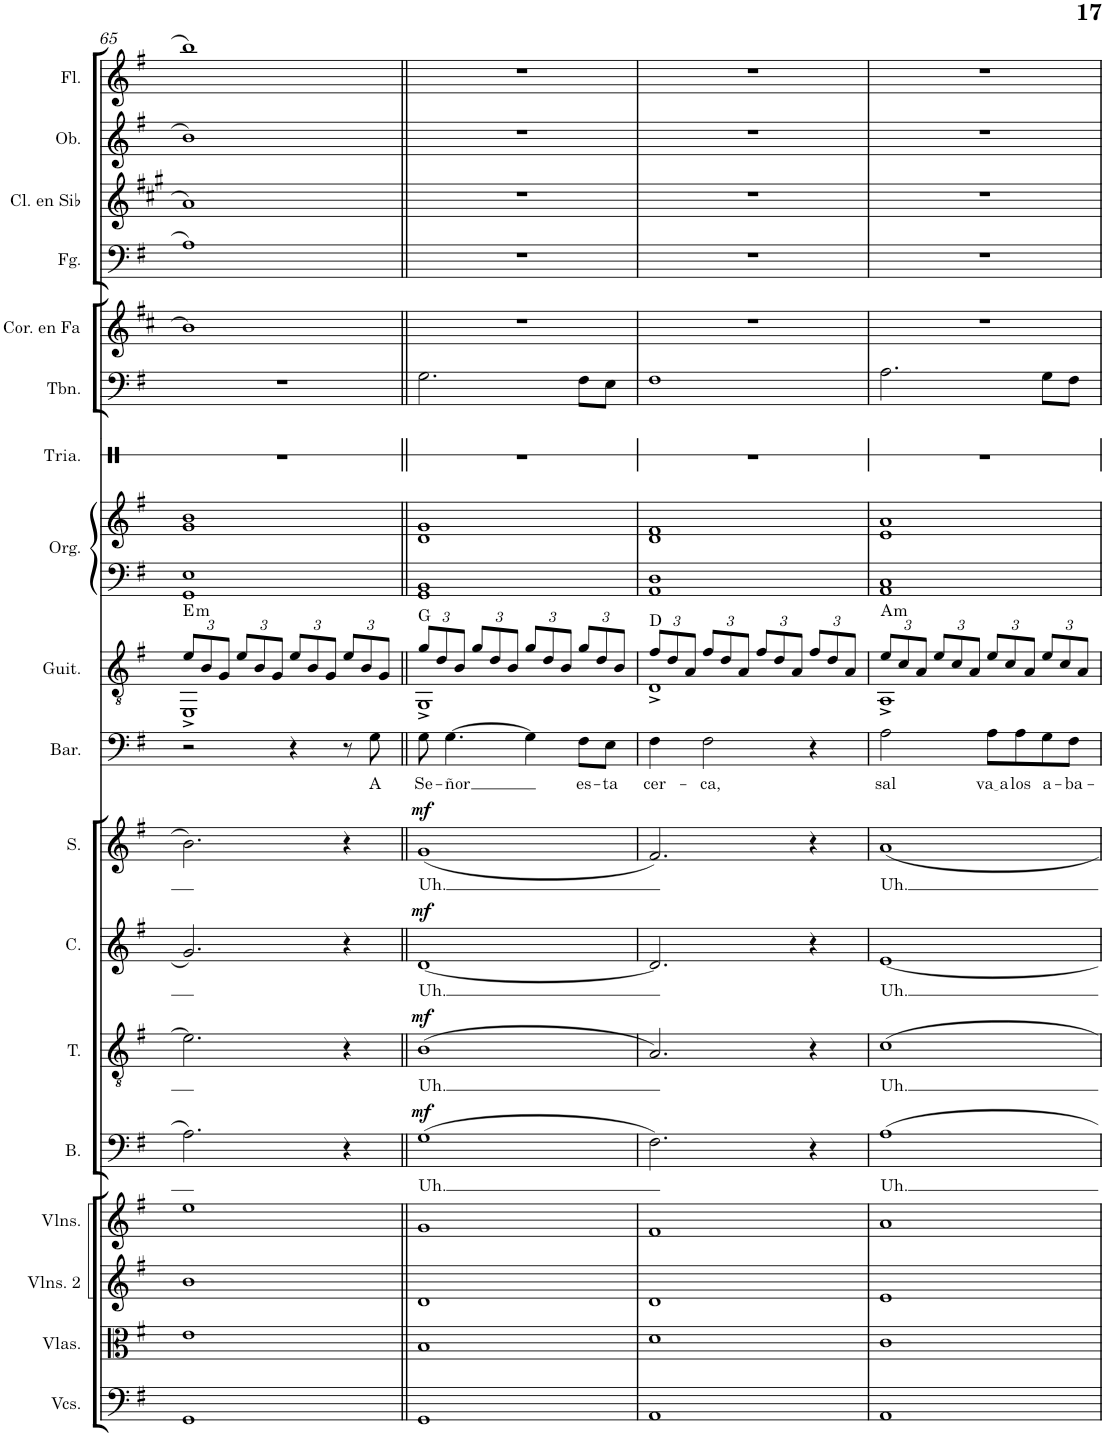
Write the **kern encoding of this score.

**kern	**kern	**kern	**kern	**kern	**text	**dynam	**kern	**text	**dynam	**kern	**text	**dynam	**kern	**text	**dynam	**kern	**text	**kern	**harte	**kern	**kern	**kern	**kern	**kern	**kern	**kern	**kern	**kern
*part18	*part17	*part16	*part15	*part14	*part14	*part14	*part13	*part13	*part13	*part12	*part12	*part12	*part11	*part11	*part11	*part10	*part10	*part9	*part9	*part8	*part8	*part7	*part6	*part5	*part4	*part3	*part2	*part1
*staff19	*staff18	*staff17	*staff16	*staff15	*staff15	*staff15	*staff14	*staff14	*staff14	*staff13	*staff13	*staff13	*staff12	*staff12	*staff12	*staff11	*staff11	*staff10	*	*staff9	*staff8	*staff7	*staff6	*staff5	*staff4	*staff3	*staff2	*staff1
*I"Violonchelos	*I"Violas	*I"Violines 2	*I"Violines 1	*I"Bajo	*	*	*I"Tenor	*	*	*I"Contralto	*	*	*I"Soprano	*	*	*I"Barítono	*	*I"Guitarra	*	*I"Órgano	*	*I"Triángulo	*I"Trombón	*I"Corno en Fa	*I"Fagot	*I"Clarinete en Sib	*I"Oboe	*I"Flauta
*I'Vcs.	*I'Vlas.	*I'Vlns. 2	*I'Vlns. 1	*I'B.	*	*	*I'T.	*	*	*I'C.	*	*	*I'S.	*	*	*I'Bar.	*	*I'Guit.	*	*	*	*	*I'Tbn.	*I'Cor. en Fa	*I'Fg.	*I'Cl. en Sib	*I'Ob.	*I'Fl.
!!LO:PB:g=z
*clefF4	*clefC3	*clefG2	*clefG2	*clefF4	*	*	*clefGv2	*	*	*clefG2	*	*	*clefG2	*	*	*clefF4	*	*clefGv2	*	*clefF4	*clefG2	*clefX	*clefF4	*clefG2	*clefF4	*clefG2	*clefG2	*clefG2
*	*	*	*	*	*	*	*	*	*	*	*	*	*	*	*	*	*	*	*	*	*	*	*	*Trd4c7	*	*Trd1c2	*	*
*k[f#]	*k[f#]	*k[f#]	*k[f#]	*k[f#]	*	*	*k[f#]	*	*	*k[f#]	*	*	*k[f#]	*	*	*k[f#]	*	*k[f#]	*	*k[f#]	*k[f#]	*k[]	*k[f#]	*k[f#c#]	*k[f#]	*k[f#c#g#]	*k[f#]	*k[f#]
*M4/4	*M4/4	*M4/4	*M4/4	*M4/4	*	*	*M4/4	*	*	*M4/4	*	*	*M4/4	*	*	*M4/4	*	*M4/4	*	*M4/4	*M4/4	*M4/4	*M4/4	*M4/4	*M4/4	*M4/4	*M4/4	*M4/4
*	*	*	*	*	*	*	*	*	*	*	*	*	*	*	*	*	*	*Xbrackettup	*	*	*	*	*	*	*	*	*	*
=65	=65	=65	=65	=65	=65	=65	=65	=65	=65	=65	=65	=65	=65	=65	=65	=65	=65	=65	=65	=65	=65	=65	=65	=65	=65	=65	=65	=65
*	*	*	*	*	*	*	*	*	*	*	*	*	*	*	*	*	*	*^	*	*	*	*	*	*	*	*	*	*
!	!	!	!	!	!	!	!	!	!	!	!	!	!	!	!	!	!	!	!	!LO:H:kt=m	!	!	!	!	!	!	!	!	!
1GG	1e	1b	1ee	2.A\	.	.	2.e\]	.	.	2.g/	.	.	2.b\	.	.	2r	.	12e/L	1EE^	E:min	1GG 1E	1g 1b	1r	1r	1b]	1A	1a	1b	1bb
.	.	.	.	.	.	.	.	.	.	.	.	.	.	.	.	.	.	12B/	.	.	.	.	.	.	.	.	.	.	.
.	.	.	.	.	.	.	.	.	.	.	.	.	.	.	.	.	.	12G/J	.	.	.	.	.	.	.	.	.	.	.
.	.	.	.	.	.	.	.	.	.	.	.	.	.	.	.	.	.	12e/L	.	.	.	.	.	.	.	.	.	.	.
.	.	.	.	.	.	.	.	.	.	.	.	.	.	.	.	.	.	12B/	.	.	.	.	.	.	.	.	.	.	.
.	.	.	.	.	.	.	.	.	.	.	.	.	.	.	.	.	.	12G/J	.	.	.	.	.	.	.	.	.	.	.
.	.	.	.	.	.	.	.	.	.	.	.	.	.	.	.	4r	.	12e/L	.	.	.	.	.	.	.	.	.	.	.
.	.	.	.	.	.	.	.	.	.	.	.	.	.	.	.	.	.	12B/	.	.	.	.	.	.	.	.	.	.	.
.	.	.	.	.	.	.	.	.	.	.	.	.	.	.	.	.	.	12G/J	.	.	.	.	.	.	.	.	.	.	.
.	.	.	.	4r	.	.	4r	.	.	4r	.	.	4r	.	.	8r	.	12e/L	.	.	.	.	.	.	.	.	.	.	.
.	.	.	.	.	.	.	.	.	.	.	.	.	.	.	.	.	.	12B/	.	.	.	.	.	.	.	.	.	.	.
!	!	!	!	!	!	!	!	!	!	!	!	!	!	!	!	!	!LO:LY:b	!	!	!	!	!	!	!	!	!	!	!	!
.	.	.	.	.	.	.	.	.	.	.	.	.	.	.	.	8G\	A	.	.	.	.	.	.	.	.	.	.	.	.
.	.	.	.	.	.	.	.	.	.	.	.	.	.	.	.	.	.	12G/J	.	.	.	.	.	.	.	.	.	.	.
=66||	=66||	=66||	=66||	=66||	=66||	=66||	=66||	=66||	=66||	=66||	=66||	=66||	=66||	=66||	=66||	=66||	=66||	=66||	=66||	=66||	=66||	=66||	=66||	=66||	=66||	=66||	=66||	=66||	=66||
!	!	!	!	!	!LO:LY:b	!LO:DY:a	!	!LO:LY:b	!LO:DY:a	!	!LO:LY:b	!LO:DY:a	!	!LO:LY:b	!LO:DY:a	!	!LO:LY:b	!	!	!	!	!	!	!	!	!	!	!	!
1GG	1B	1d	1g	(1G	Uh.	mf	(1B	Uh.	mf	[1d	Uh.	mf	(1g	Uh.	mf	8G\	Se-	12g/L	1GG^	G:maj	1GG 1BB	1d 1g	1r	2.G\	1r	1r	1r	1r	1r
.	.	.	.	.	.	.	.	.	.	.	.	.	.	.	.	.	.	12d/	.	.	.	.	.	.	.	.	.	.	.
!	!	!	!	!	!	!	!	!	!	!	!	!	!	!	!	!	!LO:LY:b	!	!	!	!	!	!	!	!	!	!	!	!
.	.	.	.	.	.	.	.	.	.	.	.	.	.	.	.	[4.G\	-ñor	.	.	.	.	.	.	.	.	.	.	.	.
.	.	.	.	.	.	.	.	.	.	.	.	.	.	.	.	.	.	12B/J	.	.	.	.	.	.	.	.	.	.	.
.	.	.	.	.	.	.	.	.	.	.	.	.	.	.	.	.	.	12g/L	.	.	.	.	.	.	.	.	.	.	.
.	.	.	.	.	.	.	.	.	.	.	.	.	.	.	.	.	.	12d/	.	.	.	.	.	.	.	.	.	.	.
.	.	.	.	.	.	.	.	.	.	.	.	.	.	.	.	.	.	12B/J	.	.	.	.	.	.	.	.	.	.	.
.	.	.	.	.	.	.	.	.	.	.	.	.	.	.	.	4G\]	.	12g/L	.	.	.	.	.	.	.	.	.	.	.
.	.	.	.	.	.	.	.	.	.	.	.	.	.	.	.	.	.	12d/	.	.	.	.	.	.	.	.	.	.	.
.	.	.	.	.	.	.	.	.	.	.	.	.	.	.	.	.	.	12B/J	.	.	.	.	.	.	.	.	.	.	.
!	!	!	!	!	!	!	!	!	!	!	!	!	!	!	!	!	!LO:LY:b	!	!	!	!	!	!	!	!	!	!	!	!
.	.	.	.	.	.	.	.	.	.	.	.	.	.	.	.	8F#\L	-es-	12g/L	.	.	.	.	.	8F#\L	.	.	.	.	.
.	.	.	.	.	.	.	.	.	.	.	.	.	.	.	.	.	.	12d/	.	.	.	.	.	.	.	.	.	.	.
!	!	!	!	!	!	!	!	!	!	!	!	!	!	!	!	!	!LO:LY:b	!	!	!	!	!	!	!	!	!	!	!	!
.	.	.	.	.	.	.	.	.	.	.	.	.	.	.	.	8E\J	-ta	.	.	.	.	.	.	8E\J	.	.	.	.	.
.	.	.	.	.	.	.	.	.	.	.	.	.	.	.	.	.	.	12B/J	.	.	.	.	.	.	.	.	.	.	.
=67	=67	=67	=67	=67	=67	=67	=67	=67	=67	=67	=67	=67	=67	=67	=67	=67	=67	=67	=67	=67	=67	=67	=67	=67	=67	=67	=67	=67	=67
!	!	!	!	!	!	!	!	!	!	!	!	!	!	!	!	!	!LO:LY:b	!	!	!	!	!	!	!	!	!	!	!	!
1AA	1d	1d	1f#	2.F#\)	.	.	2.A/)	.	.	2.d/]	.	.	2.f#/)	.	.	4F#\	cer-	12f#/L	1D^	D:maj	1AA 1D	1d 1f#	1r	1F#	1r	1r	1r	1r	1r
.	.	.	.	.	.	.	.	.	.	.	.	.	.	.	.	.	.	12d/	.	.	.	.	.	.	.	.	.	.	.
.	.	.	.	.	.	.	.	.	.	.	.	.	.	.	.	.	.	12A/J	.	.	.	.	.	.	.	.	.	.	.
!	!	!	!	!	!	!	!	!	!	!	!	!	!	!	!	!	!LO:LY:b	!	!	!	!	!	!	!	!	!	!	!	!
.	.	.	.	.	.	.	.	.	.	.	.	.	.	.	.	2F#\	-ca,	12f#/L	.	.	.	.	.	.	.	.	.	.	.
.	.	.	.	.	.	.	.	.	.	.	.	.	.	.	.	.	.	12d/	.	.	.	.	.	.	.	.	.	.	.
.	.	.	.	.	.	.	.	.	.	.	.	.	.	.	.	.	.	12A/J	.	.	.	.	.	.	.	.	.	.	.
.	.	.	.	.	.	.	.	.	.	.	.	.	.	.	.	.	.	12f#/L	.	.	.	.	.	.	.	.	.	.	.
.	.	.	.	.	.	.	.	.	.	.	.	.	.	.	.	.	.	12d/	.	.	.	.	.	.	.	.	.	.	.
.	.	.	.	.	.	.	.	.	.	.	.	.	.	.	.	.	.	12A/J	.	.	.	.	.	.	.	.	.	.	.
.	.	.	.	4r	.	.	4r	.	.	4r	.	.	4r	.	.	4r	.	12f#/L	.	.	.	.	.	.	.	.	.	.	.
.	.	.	.	.	.	.	.	.	.	.	.	.	.	.	.	.	.	12d/	.	.	.	.	.	.	.	.	.	.	.
.	.	.	.	.	.	.	.	.	.	.	.	.	.	.	.	.	.	12A/J	.	.	.	.	.	.	.	.	.	.	.
=68	=68	=68	=68	=68	=68	=68	=68	=68	=68	=68	=68	=68	=68	=68	=68	=68	=68	=68	=68	=68	=68	=68	=68	=68	=68	=68	=68	=68	=68
!	!	!	!	!	!LO:LY:b	!	!	!LO:LY:b	!	!	!LO:LY:b	!	!	!LO:LY:b	!	!	!LO:LY:b	!	!	!LO:H:kt=m	!	!	!	!	!	!	!	!	!
1AA	1c	1e	1a	1A	Uh.	.	1c	Uh.	.	[1e	Uh.	.	1a	Uh.	.	2A\	sal	12e/L	1AA^	A:min	1AA 1C	1e 1a	1r	2.A\	1r	1r	1r	1r	1r
.	.	.	.	.	.	.	.	.	.	.	.	.	.	.	.	.	.	12c/	.	.	.	.	.	.	.	.	.	.	.
.	.	.	.	.	.	.	.	.	.	.	.	.	.	.	.	.	.	12A/J	.	.	.	.	.	.	.	.	.	.	.
.	.	.	.	.	.	.	.	.	.	.	.	.	.	.	.	.	.	12e/L	.	.	.	.	.	.	.	.	.	.	.
.	.	.	.	.	.	.	.	.	.	.	.	.	.	.	.	.	.	12c/	.	.	.	.	.	.	.	.	.	.	.
.	.	.	.	.	.	.	.	.	.	.	.	.	.	.	.	.	.	12A/J	.	.	.	.	.	.	.	.	.	.	.
!	!	!	!	!	!	!	!	!	!	!	!	!	!	!	!	!	!LO:LY:b	!	!	!	!	!	!	!	!	!	!	!	!
.	.	.	.	.	.	.	.	.	.	.	.	.	.	.	.	8A\L	va a	12e/L	.	.	.	.	.	.	.	.	.	.	.
.	.	.	.	.	.	.	.	.	.	.	.	.	.	.	.	.	.	12c/	.	.	.	.	.	.	.	.	.	.	.
!	!	!	!	!	!	!	!	!	!	!	!	!	!	!	!	!	!LO:LY:b	!	!	!	!	!	!	!	!	!	!	!	!
.	.	.	.	.	.	.	.	.	.	.	.	.	.	.	.	8A\	los	.	.	.	.	.	.	.	.	.	.	.	.
.	.	.	.	.	.	.	.	.	.	.	.	.	.	.	.	.	.	12A/J	.	.	.	.	.	.	.	.	.	.	.
!	!	!	!	!	!	!	!	!	!	!	!	!	!	!	!	!	!LO:LY:b	!	!	!	!	!	!	!	!	!	!	!	!
.	.	.	.	.	.	.	.	.	.	.	.	.	.	.	.	8G\	a-	12e/L	.	.	.	.	.	8G\L	.	.	.	.	.
.	.	.	.	.	.	.	.	.	.	.	.	.	.	.	.	.	.	12c/	.	.	.	.	.	.	.	.	.	.	.
!	!	!	!	!	!	!	!	!	!	!	!	!	!	!	!	!	!LO:LY:b	!	!	!	!	!	!	!	!	!	!	!	!
.	.	.	.	.	.	.	.	.	.	.	.	.	.	.	.	8F#\J	-ba-	.	.	.	.	.	.	8F#\J	.	.	.	.	.
.	.	.	.	.	.	.	.	.	.	.	.	.	.	.	.	.	.	12A/J	.	.	.	.	.	.	.	.	.	.	.
*	*	*	*	*	*	*	*	*	*	*	*	*	*	*	*	*	*	*v	*v	*	*	*	*	*	*	*	*	*	*
=	=	=	=	=	=	=	=	=	=	=	=	=	=	=	=	=	=	=	=	=	=	=	=	=	=	=	=	=
*-	*-	*-	*-	*-	*-	*-	*-	*-	*-	*-	*-	*-	*-	*-	*-	*-	*-	*-	*-	*-	*-	*-	*-	*-	*-	*-	*-	*-
